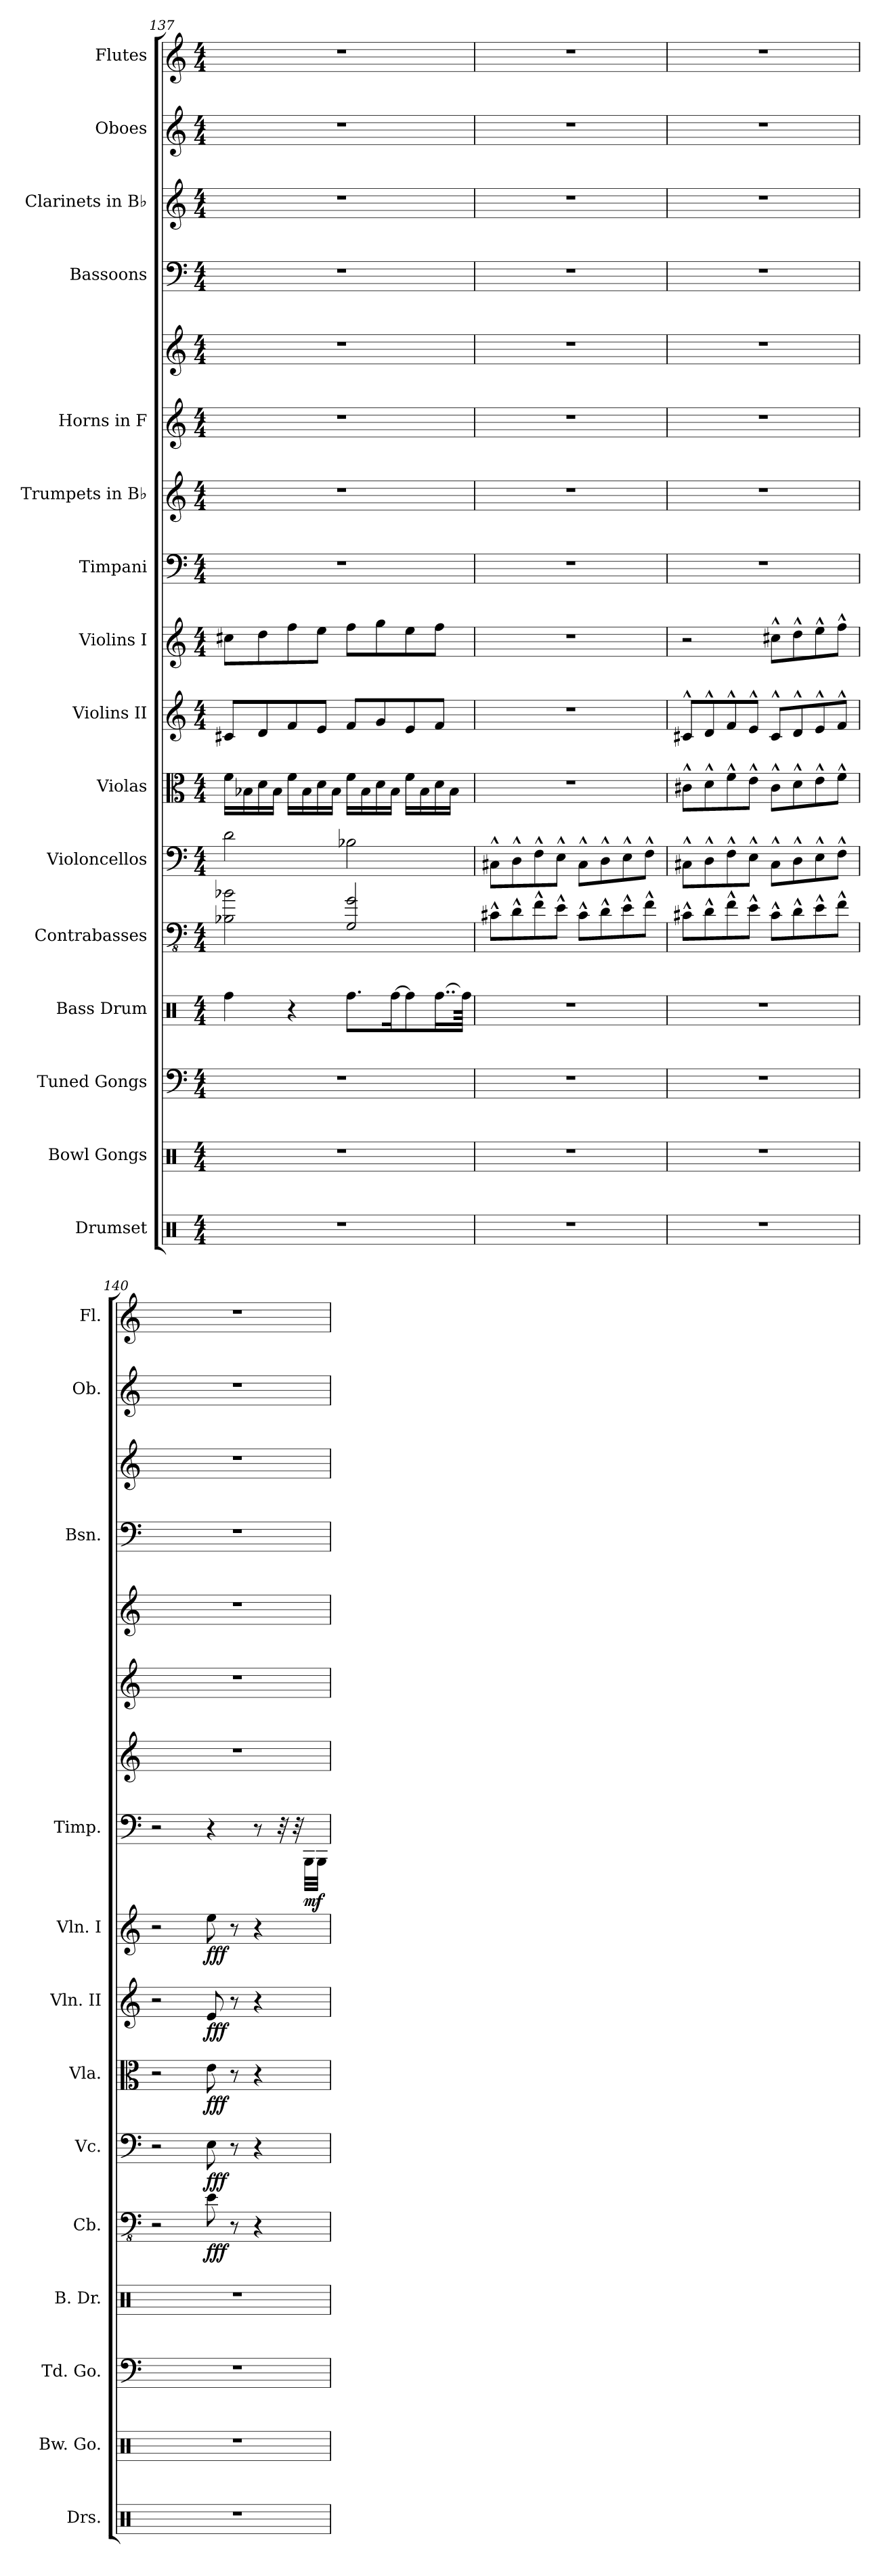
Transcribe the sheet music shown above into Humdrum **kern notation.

**kern	**kern	**kern	**kern	**kern	**dynam	**kern	**dynam	**kern	**dynam	**kern	**dynam	**kern	**dynam	**kern	**dynam	**kern	**kern	**kern	**kern	**kern	**kern	**kern
*part16	*part15	*part14	*part13	*part12	*part12	*part11	*part11	*part10	*part10	*part9	*part9	*part8	*part8	*part7	*part7	*part6	*part5	*part5	*part4	*part3	*part2	*part1
*staff17	*staff16	*staff15	*staff14	*staff13	*staff13	*staff12	*staff12	*staff11	*staff11	*staff10	*staff10	*staff9	*staff9	*staff8	*staff8	*staff7	*staff6	*staff5	*staff4	*staff3	*staff2	*staff1
*I"Drumset	*I"Bowl Gongs	*I"Tuned Gongs	*I"Bass Drum	*I"Contrabasses	*	*I"Violoncellos	*	*I"Violas	*	*I"Violins II	*	*I"Violins I	*	*I"Timpani	*	*I"Trumpets in B♭	*I"Horns in F	*	*I"Bassoons	*I"Clarinets in B♭	*I"Oboes	*I"Flutes
*I'Drs.	*I'Bw. Go.	*I'Td. Go.	*I'B. Dr.	*I'Cb.	*	*I'Vc.	*	*I'Vla.	*	*I'Vln. II	*	*I'Vln. I	*	*I'Timp.	*	*	*	*	*I'Bsn.	*	*I'Ob.	*I'Fl.
*clefX	*clefX	*clefF4	*clefX	*clefFv4	*	*clefF4	*	*clefC3	*	*clefG2	*	*clefG2	*	*clefF4	*	*clefG2	*clefG2	*clefG2	*clefF4	*clefG2	*clefG2	*clefG2
*	*	*	*	*ITrd7c12	*	*	*	*	*	*	*	*	*	*	*	*ITrd1c2	*ITrd4c7	*ITrd4c7	*	*ITrd1c2	*	*
*k[]	*k[]	*k[]	*k[]	*k[]	*	*k[]	*	*k[]	*	*k[]	*	*k[]	*	*k[]	*	*k[b-e-]	*k[b-]	*k[b-]	*k[]	*k[b-e-]	*k[]	*k[]
*M4/4	*M4/4	*M4/4	*M4/4	*M4/4	*	*M4/4	*	*M4/4	*	*M4/4	*	*M4/4	*	*M4/4	*	*M4/4	*M4/4	*M4/4	*M4/4	*M4/4	*M4/4	*M4/4
=137	=137	=137	=137	=137	=137	=137	=137	=137	=137	=137	=137	=137	=137	=137	=137	=137	=137	=137	=137	=137	=137	=137
1r	1r	1r	4Rff\	2BBB-X\ 2BB-X\	.	2d\	.	16f\LL	.	8c#X/L	.	8cc#X\L	.	1r	.	1r	1r	1r	1r	1r	1r	1r
.	.	.	.	.	.	.	.	16B-X\	.	.	.	.	.	.	.	.	.	.	.	.	.	.
.	.	.	.	.	.	.	.	16d\	.	8d/	.	8dd\	.	.	.	.	.	.	.	.	.	.
.	.	.	.	.	.	.	.	16B-\JJ	.	.	.	.	.	.	.	.	.	.	.	.	.	.
.	.	.	4r	.	.	.	.	16f\LL	.	8f/	.	8ff\	.	.	.	.	.	.	.	.	.	.
.	.	.	.	.	.	.	.	16B-\	.	.	.	.	.	.	.	.	.	.	.	.	.	.
.	.	.	.	.	.	.	.	16d\	.	8e/J	.	8ee\J	.	.	.	.	.	.	.	.	.	.
.	.	.	.	.	.	.	.	16B-\JJ	.	.	.	.	.	.	.	.	.	.	.	.	.	.
.	.	.	8.Rff\L	2GGG/ 2GG/	.	2B-X\	.	16f\LL	.	8f/L	.	8ff\L	.	.	.	.	.	.	.	.	.	.
.	.	.	.	.	.	.	.	16B-\	.	.	.	.	.	.	.	.	.	.	.	.	.	.
.	.	.	.	.	.	.	.	16d\	.	8g/	.	8gg\	.	.	.	.	.	.	.	.	.	.
.	.	.	[16Rff\K	.	.	.	.	16B-\JJ	.	.	.	.	.	.	.	.	.	.	.	.	.	.
.	.	.	8Rff\]	.	.	.	.	16f\LL	.	8e/	.	8ee\	.	.	.	.	.	.	.	.	.	.
.	.	.	.	.	.	.	.	16B-\	.	.	.	.	.	.	.	.	.	.	.	.	.	.
.	.	.	[16..Rff\L	.	.	.	.	16d\	.	8f/J	.	8ff\J	.	.	.	.	.	.	.	.	.	.
.	.	.	.	.	.	.	.	16B-\JJ	.	.	.	.	.	.	.	.	.	.	.	.	.	.
.	.	.	64Rff\JJkk]	.	.	.	.	.	.	.	.	.	.	.	.	.	.	.	.	.	.	.
=138	=138	=138	=138	=138	=138	=138	=138	=138	=138	=138	=138	=138	=138	=138	=138	=138	=138	=138	=138	=138	=138	=138
1r	1r	1r	1r	8CC#X^^\L	.	8C#X^^\L	.	1r	.	1r	.	1r	.	1r	.	1r	1r	1r	1r	1r	1r	1r
.	.	.	.	8DD^^\	.	8D^^\	.	.	.	.	.	.	.	.	.	.	.	.	.	.	.	.
.	.	.	.	8FF^^\	.	8F^^\	.	.	.	.	.	.	.	.	.	.	.	.	.	.	.	.
.	.	.	.	8EE^^\J	.	8E^^\J	.	.	.	.	.	.	.	.	.	.	.	.	.	.	.	.
.	.	.	.	8CC#^^\L	.	8C#^^\L	.	.	.	.	.	.	.	.	.	.	.	.	.	.	.	.
.	.	.	.	8DD^^\	.	8D^^\	.	.	.	.	.	.	.	.	.	.	.	.	.	.	.	.
.	.	.	.	8EE^^\	.	8E^^\	.	.	.	.	.	.	.	.	.	.	.	.	.	.	.	.
.	.	.	.	8FF^^\J	.	8F^^\J	.	.	.	.	.	.	.	.	.	.	.	.	.	.	.	.
!!LO:PB:g=z
=139	=139	=139	=139	=139	=139	=139	=139	=139	=139	=139	=139	=139	=139	=139	=139	=139	=139	=139	=139	=139	=139	=139
1r	1r	1r	1r	8CC#X^^\L	.	8C#X^^\L	.	8c#X^^\L	.	8c#X^^/L	.	2r	.	1r	.	1r	1r	1r	1r	1r	1r	1r
.	.	.	.	8DD^^\	.	8D^^\	.	8d^^\	.	8d^^/	.	.	.	.	.	.	.	.	.	.	.	.
.	.	.	.	8FF^^\	.	8F^^\	.	8f^^\	.	8f^^/	.	.	.	.	.	.	.	.	.	.	.	.
.	.	.	.	8EE^^\J	.	8E^^\J	.	8e^^\J	.	8e^^/J	.	.	.	.	.	.	.	.	.	.	.	.
.	.	.	.	8CC#^^\L	.	8C#^^\L	.	8c#^^\L	.	8c#^^/L	.	8cc#X^^\L	.	.	.	.	.	.	.	.	.	.
.	.	.	.	8DD^^\	.	8D^^\	.	8d^^\	.	8d^^/	.	8dd^^\	.	.	.	.	.	.	.	.	.	.
.	.	.	.	8EE^^\	.	8E^^\	.	8e^^\	.	8e^^/	.	8ee^^\	.	.	.	.	.	.	.	.	.	.
.	.	.	.	8FF^^\J	.	8F^^\J	.	8f^^\J	.	8f^^/J	.	8ff^^\J	.	.	.	.	.	.	.	.	.	.
=140	=140	=140	=140	=140	=140	=140	=140	=140	=140	=140	=140	=140	=140	=140	=140	=140	=140	=140	=140	=140	=140	=140
1r	1r	1r	1r	2r	.	2r	.	2r	.	2r	.	2r	.	2r	.	1r	1r	1r	1r	1r	1r	1r
!	!	!	!	!	!LO:DY:b	!	!LO:DY:b	!	!LO:DY:b	!	!LO:DY:b	!	!LO:DY:b	!	!	!	!	!	!	!	!	!
.	.	.	.	8EE\	fff	8E\	fff	8e\	fff	8e/	fff	8ee\	fff	4r	.	.	.	.	.	.	.	.
.	.	.	.	8r	.	8r	.	8r	.	8r	.	8r	.	.	.	.	.	.	.	.	.	.
.	.	.	.	4r	.	4r	.	4r	.	4r	.	4r	.	8r	.	.	.	.	.	.	.	.
.	.	.	.	.	.	.	.	.	.	.	.	.	.	32r	.	.	.	.	.	.	.	.
.	.	.	.	.	.	.	.	.	.	.	.	.	.	32r	.	.	.	.	.	.	.	.
!	!	!	!	!	!	!	!	!	!	!	!	!	!	!	!LO:DY:b	!	!	!	!	!	!	!
.	.	.	.	.	.	.	.	.	.	.	.	.	.	32BBB\LLL	mf	.	.	.	.	.	.	.
.	.	.	.	.	.	.	.	.	.	.	.	.	.	32BBB\JJJ	.	.	.	.	.	.	.	.
=	=	=	=	=	=	=	=	=	=	=	=	=	=	=	=	=	=	=	=	=	=	=
*-	*-	*-	*-	*-	*-	*-	*-	*-	*-	*-	*-	*-	*-	*-	*-	*-	*-	*-	*-	*-	*-	*-
